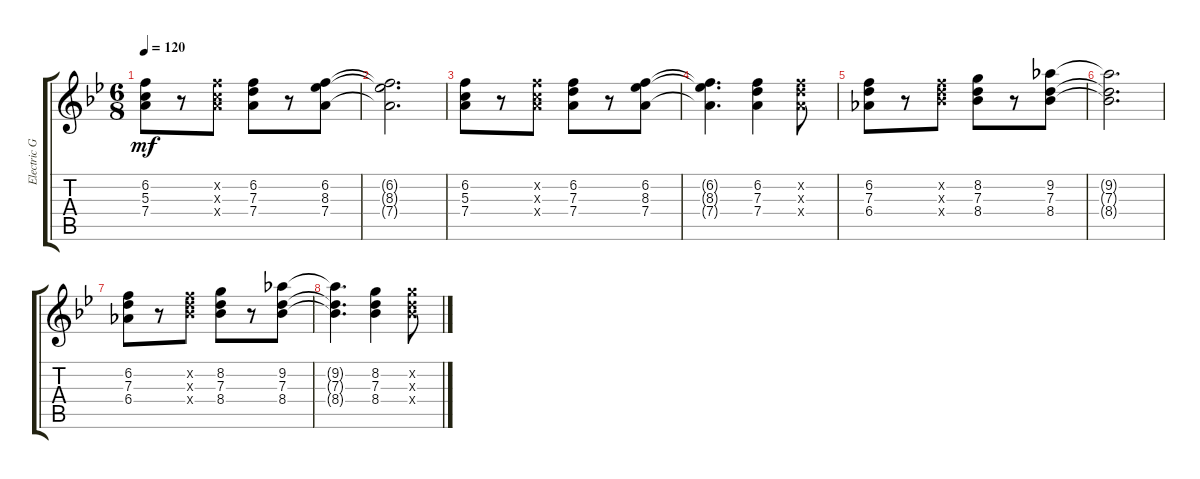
\track ("Electric Guitar" "Electric G") {instrument electricguitarclean}
\staff {score tabs}
\tuning (E4 B3 G3 D3 A2 E2) {hide}
\ts (6 8)
\tempo 120
\clef g2
\ks bb
(6.2 5.3 7.4).8{dy mf instrument electricguitarclean} r.8 (6.2{x} 5.3{x} 7.4{x}).8 (6.2 7.3 7.4).8 r.8 (6.2 8.3 7.4).8 |
(6.2{t} 8.3{t} 7.4{t}).2{d} |
(6.2 5.3 7.4).8 r.8 (6.2{x} 5.3{x} 7.4{x}).8 (6.2 7.3 7.4).8 r.8 (6.2 8.3 7.4).8 |
(6.2{t} 8.3{t} 7.4{t}).4{d} (6.2 7.3 7.4).4 (6.2{x} 7.3{x} 7.4{x}).8 |
(6.2 7.3 6.4).8 r.8 (6.2{x} 7.3{x} 8.4{x}).8 (8.2 7.3 8.4).8 r.8 (9.2 7.3 8.4).8 |
(9.2{t} 7.3{t} 8.4{t}).2{d} |
(6.2 7.3 6.4).8 r.8 (6.2{x} 7.3{x} 8.4{x}).8 (8.2 7.3 8.4).8 r.8 (9.2 7.3 8.4).8 |
(9.2{t} 7.3{t} 8.4{t}).4{d} (8.2 7.3 8.4).4 (8.2{x} 7.3{x} 8.4{x}).8
